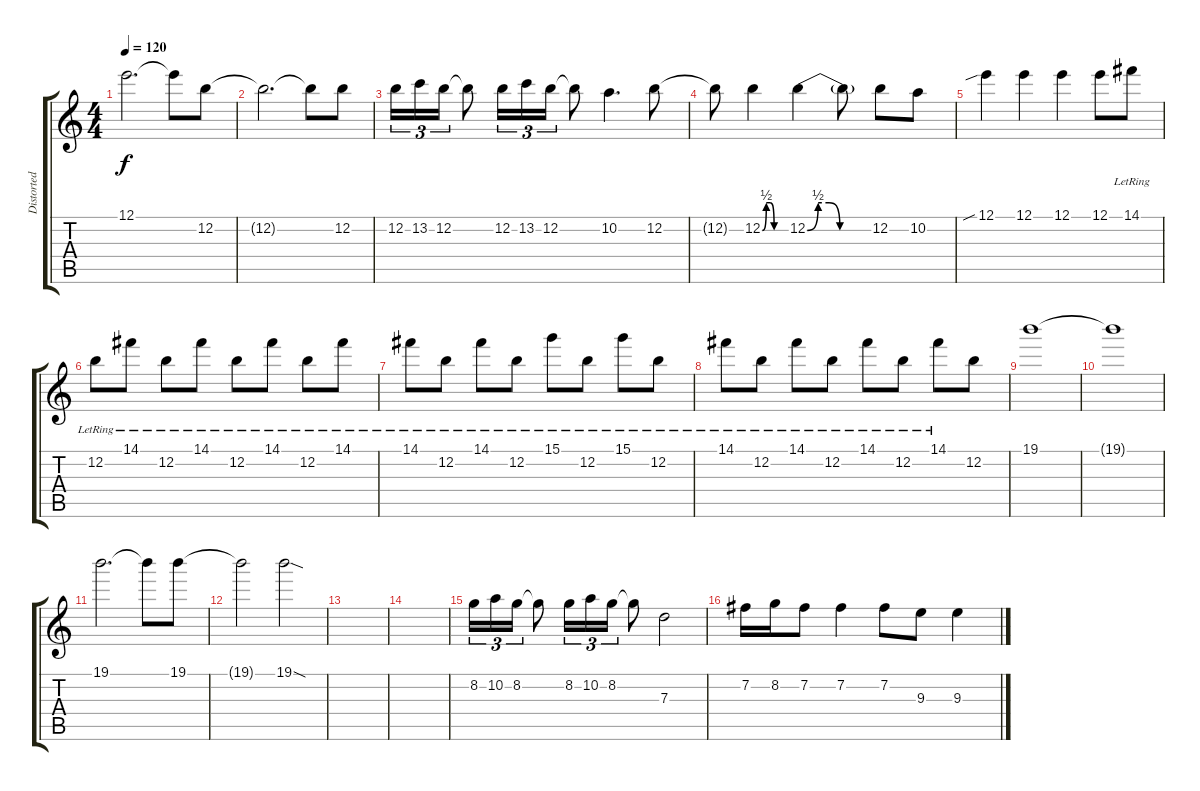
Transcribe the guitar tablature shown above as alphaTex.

\track ("Distorted Lead" "Distorted ") {instrument distortionguitar}
\staff {score tabs}
\tuning (E4 B3 G3 D3 A2 E2) {hide}
\ts (4 4)
\tempo 120
\clef g2
\ks c
12.1.2{d dy f} 12.1{t}.8 12.2.8 |
12.2{t}.2{d} 12.2{t}.8 12.2.8 |
12.2.16{tu (3 2)} 13.2.16{tu (3 2)} 12.2.16{tu (3 2)} 12.2{t}.8 12.2.16{tu (3 2)} 13.2.16{tu (3 2)} 12.2.16{tu (3 2)} 12.2{t}.8 10.2.4{d} 12.2.8 |
12.2{t}.8 12.2{be (custom 0 0 10 2 20 2 30 0 60 0)}.4 12.2{be (custom 0 0 10 2 20 2 30 0 60 0)}.4 12.2{t}.8 12.2.8 10.2.8 |
12.1{sib}.4 12.1.4 12.1.4 12.1.8 14.1{lr}.8 |
12.2{lr}.8 14.1{lr}.8 12.2{lr}.8 14.1{lr}.8 12.2{lr}.8 14.1{lr}.8 12.2{lr}.8 14.1{lr}.8 |
14.1{lr}.8 12.2{lr}.8 14.1{lr}.8 12.2{lr}.8 15.1{lr}.8 12.2{lr}.8 15.1{lr}.8 12.2{lr}.8 |
14.1{lr}.8 12.2{lr}.8 14.1{lr}.8 12.2{lr}.8 14.1{lr}.8 12.2{lr}.8 14.1{lr}.8 12.2.8 |
19.1.1 |
19.1{t}.1 |
19.1.2{d} 19.1{t}.8 19.1.8 |
19.1{t}.2 19.1{sod}.2 |
|
|
8.2.16{tu (3 2)} 10.2.16{tu (3 2)} 8.2.16{tu (3 2)} 8.2{t}.8 8.2.16{tu (3 2)} 10.2.16{tu (3 2)} 8.2.16{tu (3 2)} 8.2{t}.8 7.3.2 |
7.2.16 8.2.16 7.2.8 7.2.4 7.2.8 9.3.8 9.3.4
